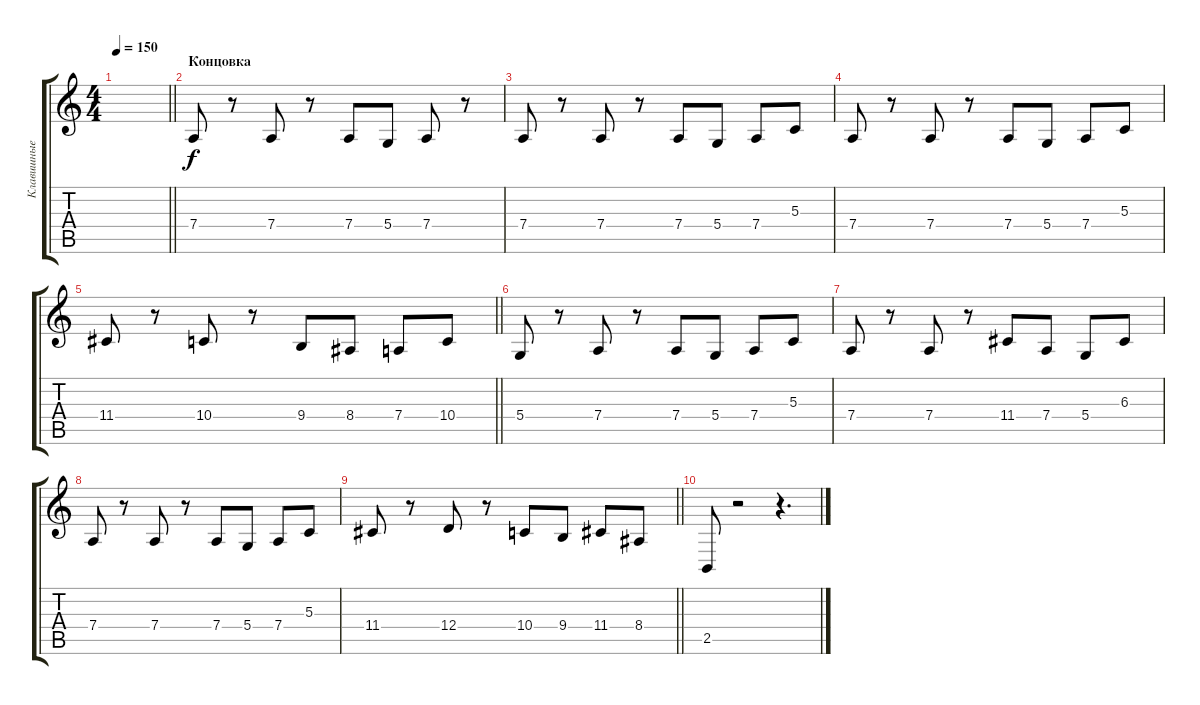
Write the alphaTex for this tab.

\track ("Клавишные 3" "Клавишные ") {instrument lead2sawtooth}
\staff {score tabs}
\tuning (E4 B3 G3 D3 A2 E2) {hide}
\ts (4 4)
\tempo 150
\clef g2
\barLineRight lightlight
\ks c
|
\section ("" "Концовка")
7.4.8{volume 13 instrument lead2sawtooth} r.8 7.4.8 r.8 7.4.8 5.4.8 7.4.8 r.8 |
7.4.8 r.8 7.4.8 r.8 7.4.8 5.4.8 7.4.8 5.3.8 |
7.4.8 r.8 7.4.8 r.8 7.4.8 5.4.8 7.4.8 5.3.8 |
\barLineRight lightlight
11.4.8 r.8 10.4.8 r.8 9.4.8 8.4.8 7.4.8 10.4.8 |
5.4.8 r.8 7.4.8 r.8 7.4.8 5.4.8 7.4.8 5.3.8 |
7.4.8 r.8 7.4.8 r.8 11.4.8 7.4.8 5.4.8 6.3.8 |
7.4.8 r.8 7.4.8 r.8 7.4.8 5.4.8 7.4.8 5.3.8 |
\barLineRight lightlight
11.4.8 r.8 12.4.8 r.8 10.4.8 9.4.8 11.4.8 8.4.8 |
2.5.8 r.2 r.4{d}
